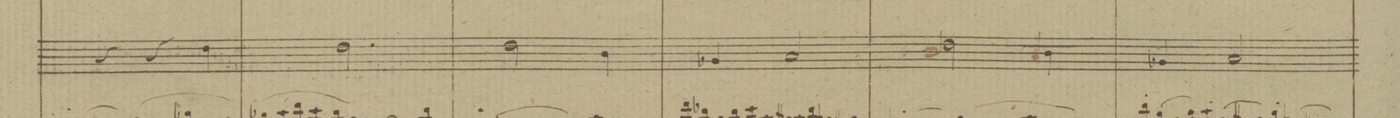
**kern	**dynam	**text	**text
*I"Basso	*	*	*
*clefF4	*	*	*
*k[b-]	*	*	*
*M3/4	*	*	*
4r	.	.	.
4r	.	.	.
4F\	.	.	.
=57	=57	=57	=57
2.F\	.	.	.
=58	=58	=58	=58
2F\	.	.	.
4D\	.	.	.
=59	=59	=59	=59
4BB-X/	.	.	.
2C/	.	.	.
=60	=60	=60	=60
2F\	.	.	.
4D\	.	.	.
=61	=61	=61	=61
4BB-X/	.	.	.
2C/	.	.	.
=62	=62	=62	=62
*-	*-	*-	*-
